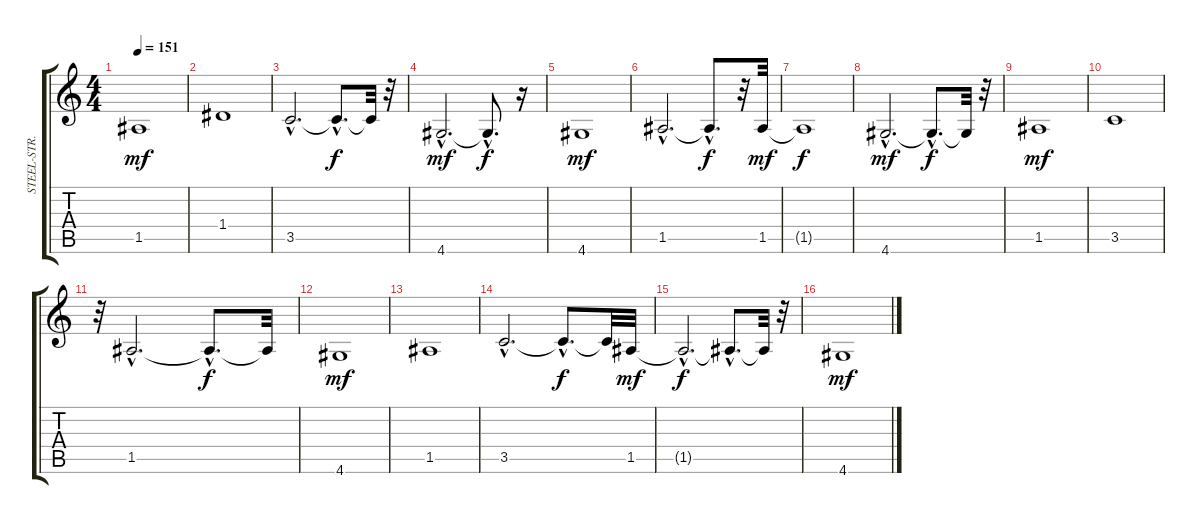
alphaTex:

\track ("STEEL-STR.GT. THUMB " "STEEL-STR.") {instrument acousticguitarsteel}
\staff {score tabs}
\tuning (E4 B3 G3 D3 A2 E2) {hide}
\ts (4 4)
\tempo 151
\clef g2
\ks c
1.5.1{dy mf} |
1.4.1 |
3.5{hac}.2{d} 3.5{hac t}.8{d dy f} 3.5{t}.32 r.32 |
4.6{hac}.2{d dy mf} 4.6{hac t}.8{d dy f} r.16 |
4.6.1{dy mf} |
1.5{hac}.2{d} 1.5{hac t}.8{d dy f} r.32 1.5.32{dy mf} |
1.5{t}.1{dy f} |
4.6{hac}.2{d dy mf} 4.6{hac t}.8{d dy f} 4.6{t}.32 r.32 |
1.5.1{dy mf} |
3.5.1 |
r.32 1.5{hac}.2{d} 1.5{hac t}.8{d dy f} 1.5{t}.32 |
4.6.1{dy mf} |
1.5.1 |
3.5{hac}.2{d} 3.5{hac t}.8{d dy f} 3.5{t}.32 1.5.32{dy mf} |
1.5{hac t}.2{d dy f} 1.5{hac t}.8{d} 1.5{t}.32 r.32 |
4.6.1{dy mf}
